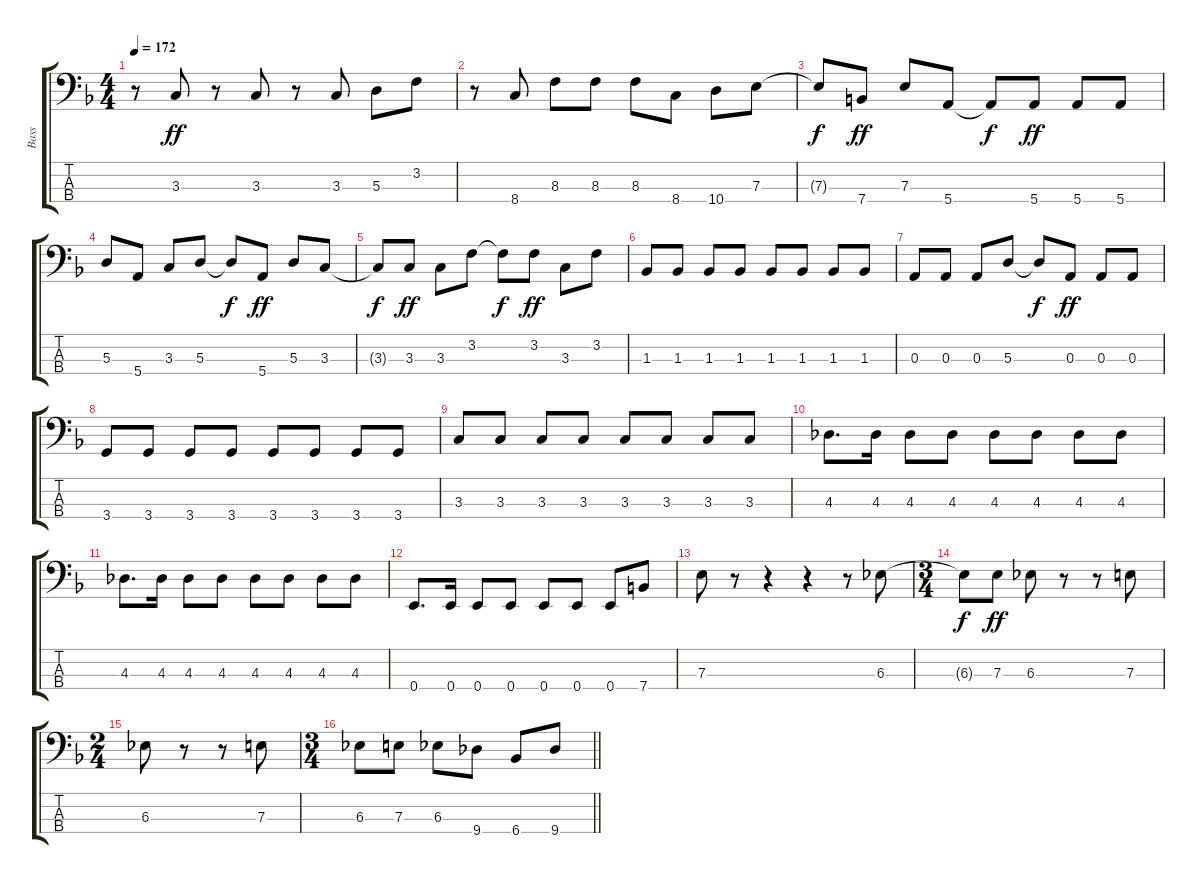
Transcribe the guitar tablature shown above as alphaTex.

\track ("Bass" "Bass") {instrument electricbasspick}
\staff {score tabs}
\tuning (G2 D2 A1 E1) {hide}
\ts (4 4)
\tempo 172
\clef f4
\ks f
r.8{dy ff} 3.3.8 r.8 3.3.8 r.8 3.3.8 5.3.8 3.2.8 |
r.8 8.4.8 8.3.8 8.3.8 8.3.8 8.4.8 10.4.8 7.3.8 |
7.3{t}.8{dy f} 7.4.8{dy ff} 7.3.8 5.4.8 5.4{t}.8{dy f} 5.4.8{dy ff} 5.4.8 5.4.8 |
5.3.8 5.4.8 3.3.8 5.3.8 5.3{t}.8{dy f} 5.4.8{dy ff} 5.3.8 3.3.8 |
3.3{t}.8{dy f} 3.3.8{dy ff} 3.3.8 3.2.8 3.2{t}.8{dy f} 3.2.8{dy ff} 3.3.8 3.2.8 |
1.3.8 1.3.8 1.3.8 1.3.8 1.3.8 1.3.8 1.3.8 1.3.8 |
0.3.8 0.3.8 0.3.8 5.3.8 5.3{t}.8{dy f} 0.3.8{dy ff} 0.3.8 0.3.8 |
3.4.8 3.4.8 3.4.8 3.4.8 3.4.8 3.4.8 3.4.8 3.4.8 |
3.3.8 3.3.8 3.3.8 3.3.8 3.3.8 3.3.8 3.3.8 3.3.8 |
4.3.8{d} 4.3.16 4.3.8 4.3.8 4.3.8 4.3.8 4.3.8 4.3.8 |
4.3.8{d} 4.3.16 4.3.8 4.3.8 4.3.8 4.3.8 4.3.8 4.3.8 |
0.4.8{d} 0.4.16 0.4.8 0.4.8 0.4.8 0.4.8 0.4.8 7.4.8 |
7.3.8 r.8 r.4 r.4 r.8 6.3.8 |
\ts (3 4)
6.3{t}.8{dy f} 7.3.8{dy ff} 6.3.8 r.8 r.8 7.3.8 |
\ts (2 4)
6.3.8 r.8 r.8 7.3.8 |
\ts (3 4)
\barLineRight lightlight
6.3.8 7.3.8 6.3.8 9.4.8 6.4.8 9.4.8
